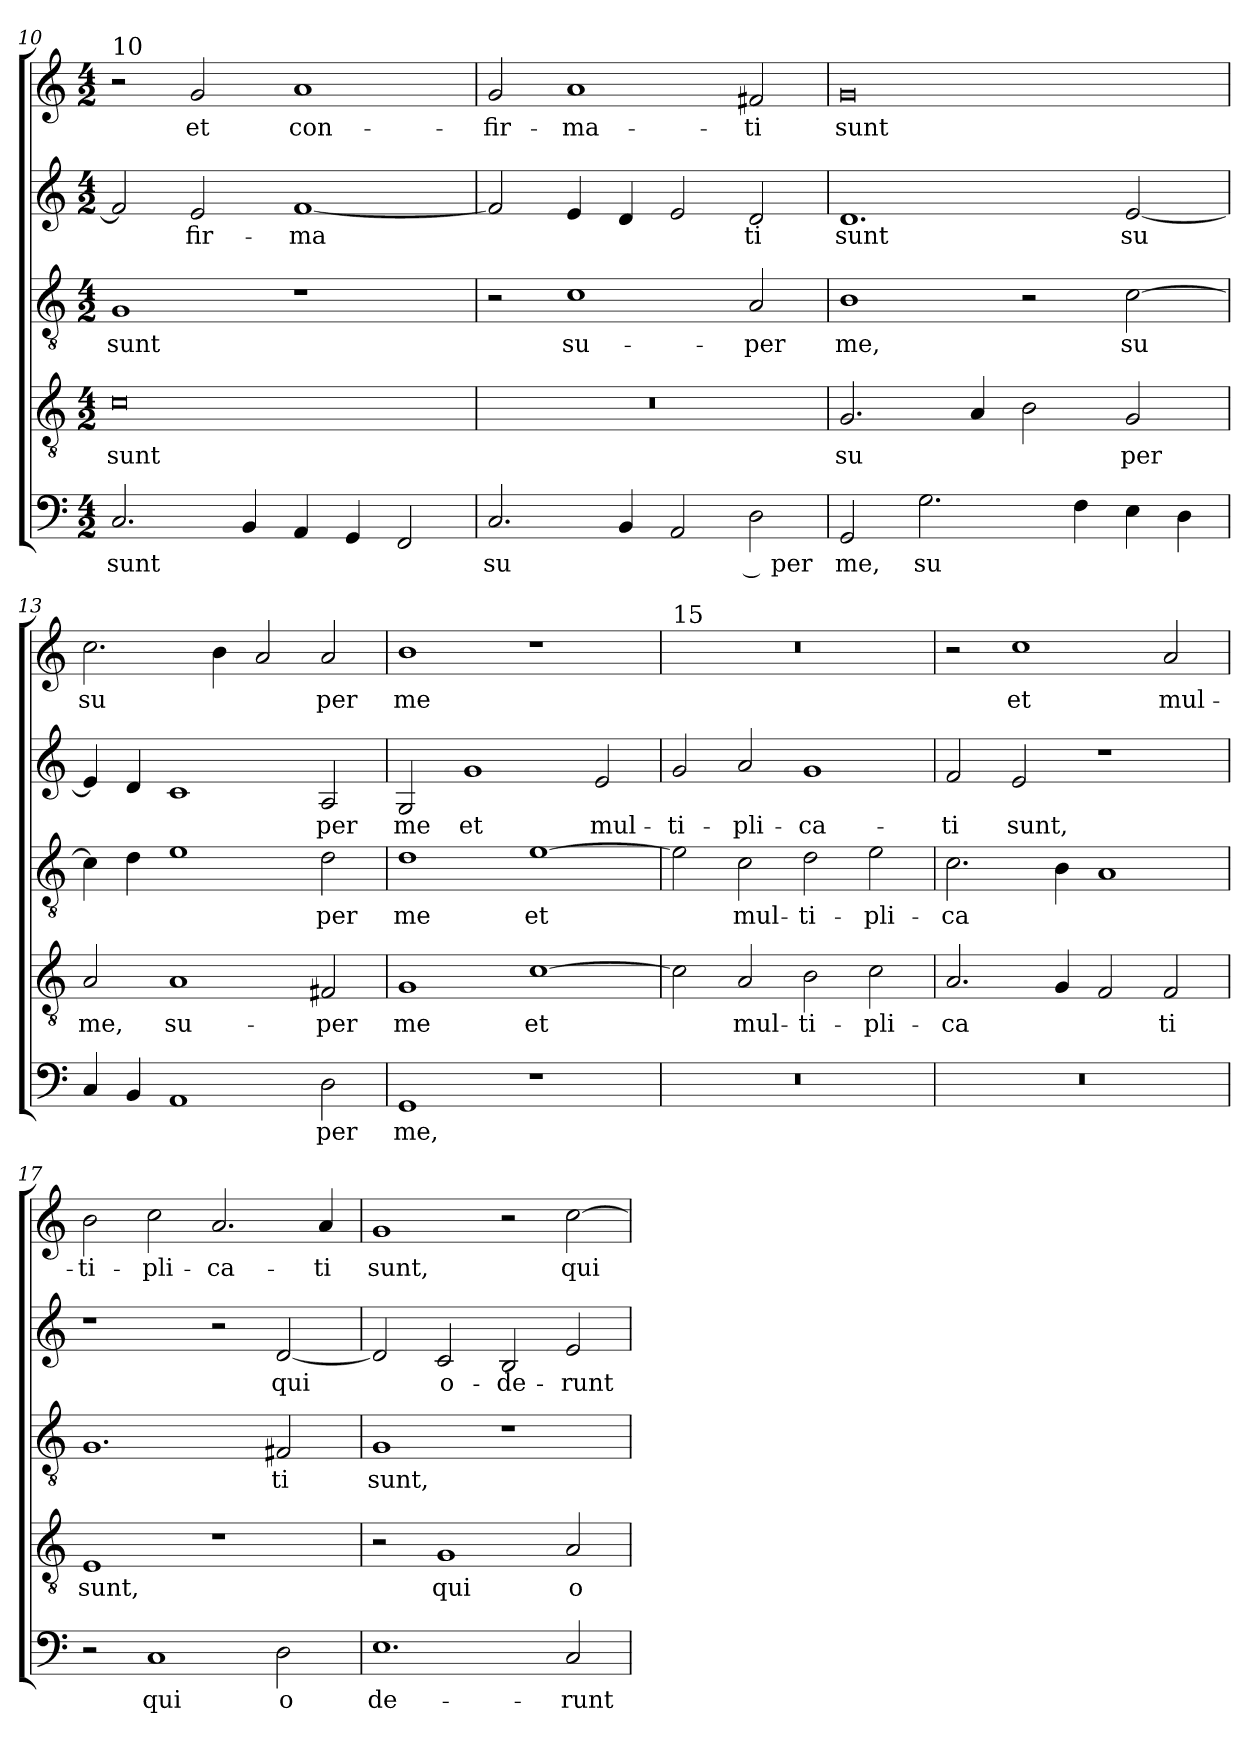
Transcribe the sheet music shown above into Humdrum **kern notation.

**kern	**text	**kern	**text	**kern	**text	**kern	**text	**kern	**text
*part5	*part5	*part4	*part4	*part3	*part3	*part2	*part2	*part1	*part1
*staff5	*staff5	*staff4	*staff4	*staff3	*staff3	*staff2	*staff2	*staff1	*staff1
*clefF4	*	*clefGv2	*	*clefGv2	*	*clefG2	*	*clefG2	*
*k[]	*	*k[]	*	*k[]	*	*k[]	*	*k[]	*
*C:	*	*C:	*	*C:	*	*C:	*	*C:	*
*M4/2	*	*M4/2	*	*M4/2	*	*M4/2	*	*M4/2	*
=10	=10	=10	=10	=10	=10	=10	=10	=10	=10
!	!	!	!	!	!	!	!	!LO:TX:a:t=10	!
!	!LO:LY:b	!	!LO:LY:b	!	!LO:LY:b	!	!LO:LY:b	!	!
2.C/	sunt	0c	sunt	1G	sunt	2f/]	­	2r	.
!	!	!	!	!	!	!	!LO:LY:b	!	!LO:LY:b
.	.	.	.	.	.	2e/	fir-	2g/	et
4BB/	.	.	.	.	.	.	.	.	.
!	!LO:LY:b	!	!	!	!	!	!LO:LY:b	!	!LO:LY:b
4AA/	­	.	.	1r	.	[1f	-ma	1a	con-
4GG/	.	.	.	.	.	.	.	.	.
!	!LO:LY:b	!	!	!	!	!	!	!	!
2FF/	­	.	.	.	.	.	.	.	.
=11	=11	=11	=11	=11	=11	=11	=11	=11	=11
!	!LO:LY:b	!	!	!	!	!	!LO:LY:b	!	!LO:LY:b
2.C/	su	0r	.	2r	.	2f/]	­	2g/	-fir-
!	!	!	!	!	!LO:LY:b	!	!	!	!LO:LY:b
.	.	.	.	1c	su-	4e/	.	1a	-ma-
!	!LO:LY:b	!	!	!	!	!	!LO:LY:b	!	!
4BB/	­	.	.	.	.	4d/	­	.	.
2AA/	.	.	.	.	.	2e/	.	.	.
!	!LO:LY:b	!	!	!	!LO:LY:b	!	!LO:LY:b	!	!LO:LY:b
2D\	­ per	.	.	2A/	-per	2d/	ti	2f#X/	-ti
!!LO:LB:g=z
=12	=12	=12	=12	=12	=12	=12	=12	=12	=12
!	!LO:LY:b	!	!LO:LY:b	!	!LO:LY:b	!	!LO:LY:b	!	!LO:LY:b
2GG/	me,	2.G/	su	1B	me,	1.d	sunt	0g	sunt
!	!LO:LY:b	!	!	!	!	!	!	!	!
2.G\	su	.	.	.	.	.	.	.	.
!	!	!	!LO:LY:b	!	!	!	!	!	!
.	.	4A/	­	.	.	.	.	.	.
.	.	2B\	.	2r	.	.	.	.	.
!	!LO:LY:b	!	!	!	!	!	!	!	!
4F\	­	.	.	.	.	.	.	.	.
!	!	!	!LO:LY:b	!	!LO:LY:b	!	!LO:LY:b	!	!
4E\	.	2G/	per	[2c\	su	[2e/	su	.	.
!	!LO:LY:b	!	!	!	!	!	!	!	!
4D\	­	.	.	.	.	.	.	.	.
=13	=13	=13	=13	=13	=13	=13	=13	=13	=13
!	!	!	!LO:LY:b	!	!LO:LY:b	!	!LO:LY:b	!	!LO:LY:b
4C/	.	2A/	me,	4c\]	­	4e/]	­	2.cc\	su
!	!LO:LY:b	!	!	!	!	!	!	!	!
4BB/	­	.	.	4d\	.	4d/	.	.	.
!	!	!	!LO:LY:b	!	!	!	!	!	!
1AA	.	1A	su-	1e	.	1c	.	.	.
!	!	!	!	!	!	!	!	!	!LO:LY:b
.	.	.	.	.	.	.	.	4b\	­
.	.	.	.	.	.	.	.	2a/	.
!	!LO:LY:b	!	!LO:LY:b	!	!LO:LY:b	!	!LO:LY:b	!	!LO:LY:b
2D\	per	2F#X/	-per	2d\	per	2A/	per	2a/	per
=14	=14	=14	=14	=14	=14	=14	=14	=14	=14
!	!LO:LY:b	!	!LO:LY:b	!	!LO:LY:b	!	!LO:LY:b	!	!LO:LY:b
1GG	me,	1G	me	1d	me	2G/	me	1b	me
!	!	!	!	!	!	!	!LO:LY:b	!	!
.	.	.	.	.	.	1g	et	.	.
!	!	!	!LO:LY:b	!	!LO:LY:b	!	!	!	!
1r	.	[1c	et	[1e	et	.	.	1r	.
!	!	!	!	!	!	!	!LO:LY:b	!	!
.	.	.	.	.	.	2e/	mul-	.	.
=15	=15	=15	=15	=15	=15	=15	=15	=15	=15
!	!	!	!	!	!	!	!	!LO:TX:a:t=15	!
!	!	!	!	!	!	!	!LO:LY:b	!	!
0r	.	2c\]	.	2e\]	.	2g/	-ti-	0r	.
!	!	!	!LO:LY:b	!	!LO:LY:b	!	!LO:LY:b	!	!
.	.	2A/	mul-	2c\	mul-	2a/	-pli-	.	.
!	!	!	!LO:LY:b	!	!LO:LY:b	!	!LO:LY:b	!	!
.	.	2B\	-ti-	2d\	-ti-	1g	-ca-	.	.
!	!	!	!LO:LY:b	!	!LO:LY:b	!	!	!	!
.	.	2c\	-pli-	2e\	-pli-	.	.	.	.
=16	=16	=16	=16	=16	=16	=16	=16	=16	=16
!	!	!	!LO:LY:b	!	!LO:LY:b	!	!LO:LY:b	!	!
0r	.	2.A/	-ca	2.c\	-ca	2f/	-ti	2r	.
!	!	!	!	!	!	!	!LO:LY:b	!	!LO:LY:b
.	.	.	.	.	.	2e/	sunt,	1cc	et
!	!	!	!LO:LY:b	!	!LO:LY:b	!	!	!	!
.	.	4G/	­	4B\	­	.	.	.	.
!	!	!	!	!	!LO:LY:b	!	!	!	!
.	.	2F/	.	1A	­	1r	.	.	.
!	!	!	!LO:LY:b	!	!	!	!	!	!LO:LY:b
.	.	2F/	ti	.	.	.	.	2a/	mul-
=17	=17	=17	=17	=17	=17	=17	=17	=17	=17
!	!	!	!LO:LY:b	!	!LO:LY:b	!	!	!	!LO:LY:b
2r	.	1E	sunt,	1.G	­	1r	.	2b\	-ti-
!	!LO:LY:b	!	!	!	!	!	!	!	!LO:LY:b
1C	qui	.	.	.	.	.	.	2cc\	-pli-
!	!	!	!	!	!	!	!	!	!LO:LY:b
.	.	1r	.	.	.	2r	.	2.a/	-ca-
!	!LO:LY:b	!	!	!	!LO:LY:b	!	!LO:LY:b	!	!
2D\	o	.	.	2F#X/	ti	[2d/	qui	.	.
!	!	!	!	!	!	!	!	!	!LO:LY:b
.	.	.	.	.	.	.	.	4a/	-ti
!!LO:PB:g=z
=18	=18	=18	=18	=18	=18	=18	=18	=18	=18
!	!LO:LY:b	!	!	!	!LO:LY:b	!	!	!	!LO:LY:b
1.E	­de-	2r	.	1G	sunt,	2d/]	.	1g	sunt,
!	!	!	!LO:LY:b	!	!	!	!LO:LY:b	!	!
.	.	1G	qui	.	.	2c/	o-	.	.
!	!	!	!	!	!	!	!LO:LY:b	!	!
.	.	.	.	1r	.	2B/	-de-	2r	.
!	!LO:LY:b	!	!LO:LY:b	!	!	!	!LO:LY:b	!	!LO:LY:b
2C/	-runt	2A/	o-	.	.	2e/	-runt	[2cc\	qui
=	=	=	=	=	=	=	=	=	=
*-	*-	*-	*-	*-	*-	*-	*-	*-	*-
